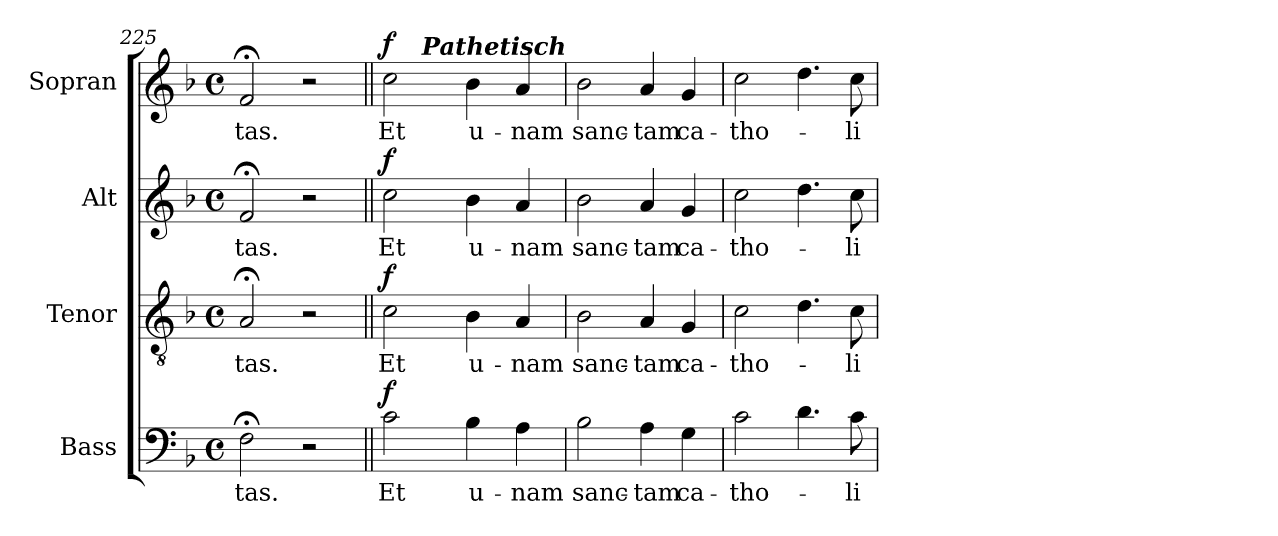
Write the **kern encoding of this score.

**kern	**text	**dynam	**kern	**text	**dynam	**kern	**text	**dynam	**kern	**text	**dynam
*part4	*part4	*part4	*part3	*part3	*part3	*part2	*part2	*part2	*part1	*part1	*part1
*staff4	*staff4	*staff4	*staff3	*staff3	*staff3	*staff2	*staff2	*staff2	*staff1	*staff1	*staff1
*I"Bass	*	*	*I"Tenor	*	*	*I"Alt	*	*	*I"Sopran	*	*
*I'B.	*	*	*I'T.	*	*	*I'A.	*	*	*I'S.	*	*
*clefF4	*	*	*clefGv2	*	*	*clefG2	*	*	*clefG2	*	*
*k[b-]	*	*	*k[b-]	*	*	*k[b-]	*	*	*k[b-]	*	*
*F:	*	*	*F:	*	*	*F:	*	*	*F:	*	*
*M4/4	*	*	*M4/4	*	*	*M4/4	*	*	*M4/4	*	*
*met(c)	*	*	*met(c)	*	*	*met(c)	*	*	*met(c)	*	*
=225	=225	=225	=225	=225	=225	=225	=225	=225	=225	=225	=225
!	!LO:LY:b	!	!	!LO:LY:b	!	!	!LO:LY:b	!	!	!LO:LY:b	!
2F;<\	-tas.	.	2A;</	-tas.	.	2f;</	-tas.	.	2f;</	-tas.	.
2r	.	.	2r	.	.	2r	.	.	2r	.	.
=226||	=226||	=226||	=226||	=226||	=226||	=226||	=226||	=226||	=226||	=226||	=226||
!	!LO:LY:b	!LO:DY:a	!	!LO:LY:b	!LO:DY:a	!	!LO:LY:b	!LO:DY:a	!	!LO:LY:b	!LO:DY:a
*	*	*	*	*	*	*	*	*	*^	*	*
2c\	Et	f	2c\	Et	f	2cc\	Et	f	2cc\	8..ryy	Et	f
!	!	!	!	!	!	!	!	!	!	!LO:TX:a:Bi:t=Pathetisch	!	!
.	.	.	.	.	.	.	.	.	.	2ryy	.	.
!	!LO:LY:b	!	!	!LO:LY:b	!	!	!LO:LY:b	!	!	!	!LO:LY:b	!
4B-\	u-	.	4B-\	u-	.	4b-\	u-	.	4b-\	.	u-	.
.	.	.	.	.	.	.	.	.	.	4ryy	.	.
!	!LO:LY:b	!	!	!LO:LY:b	!	!	!LO:LY:b	!	!	!	!LO:LY:b	!
4A\	-nam	.	4A/	-nam	.	4a/	-nam	.	4a/	.	-nam	.
.	.	.	.	.	.	.	.	.	.	32ryy	.	.
!!LO:LB:g=z
=227	=227	=227	=227	=227	=227	=227	=227	=227	=227	=227	=227	=227
!	!LO:LY:b	!	!	!LO:LY:b	!	!	!LO:LY:b	!	!	!	!LO:LY:b	!
*	*	*	*	*	*	*	*	*	*v	*v	*	*
2B-\	sanc-	.	2B-\	sanc-	.	2b-\	sanc-	.	2b-\	sanc-	.
!	!LO:LY:b	!	!	!LO:LY:b	!	!	!LO:LY:b	!	!	!LO:LY:b	!
4A\	-tam	.	4A/	-tam	.	4a/	-tam	.	4a/	-tam	.
!	!LO:LY:b	!	!	!LO:LY:b	!	!	!LO:LY:b	!	!	!LO:LY:b	!
4G\	ca-	.	4G/	ca-	.	4g/	ca-	.	4g/	ca-	.
=228	=228	=228	=228	=228	=228	=228	=228	=228	=228	=228	=228
!	!LO:LY:b	!	!	!LO:LY:b	!	!	!LO:LY:b	!	!	!LO:LY:b	!
2c\	-tho-	.	2c\	-tho-	.	2cc\	-tho-	.	2cc\	-tho-	.
4.d\	.	.	4.d\	.	.	4.dd\	.	.	4.dd\	.	.
!	!LO:LY:b	!	!	!LO:LY:b	!	!	!LO:LY:b	!	!	!LO:LY:b	!
8c\	-li-	.	8c\	-li-	.	8cc\	-li-	.	8cc\	-li-	.
=	=	=	=	=	=	=	=	=	=	=	=
*-	*-	*-	*-	*-	*-	*-	*-	*-	*-	*-	*-
